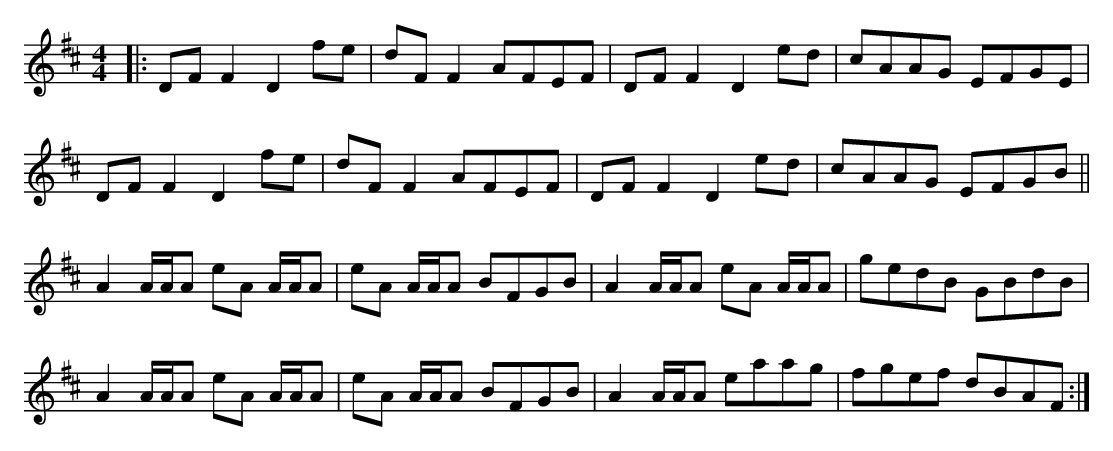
X:1
M:4/4
K:D
|:DFF2 D2fe|dFF2 AFEF|DFF2 D2ed|cAAG EFGE|
DFF2 D2fe|dFF2 AFEF|DFF2 D2ed|cAAG EFGB||
A2 A/A/A eA A/A/A|eA A/A/A BFGB|A2 A/A/A eA A/A/A|gedB GBdB|
A2 A/A/A eA A/A/A|eA A/A/A BFGB|A2 A/A/A eaag|fgef dBAF:|
